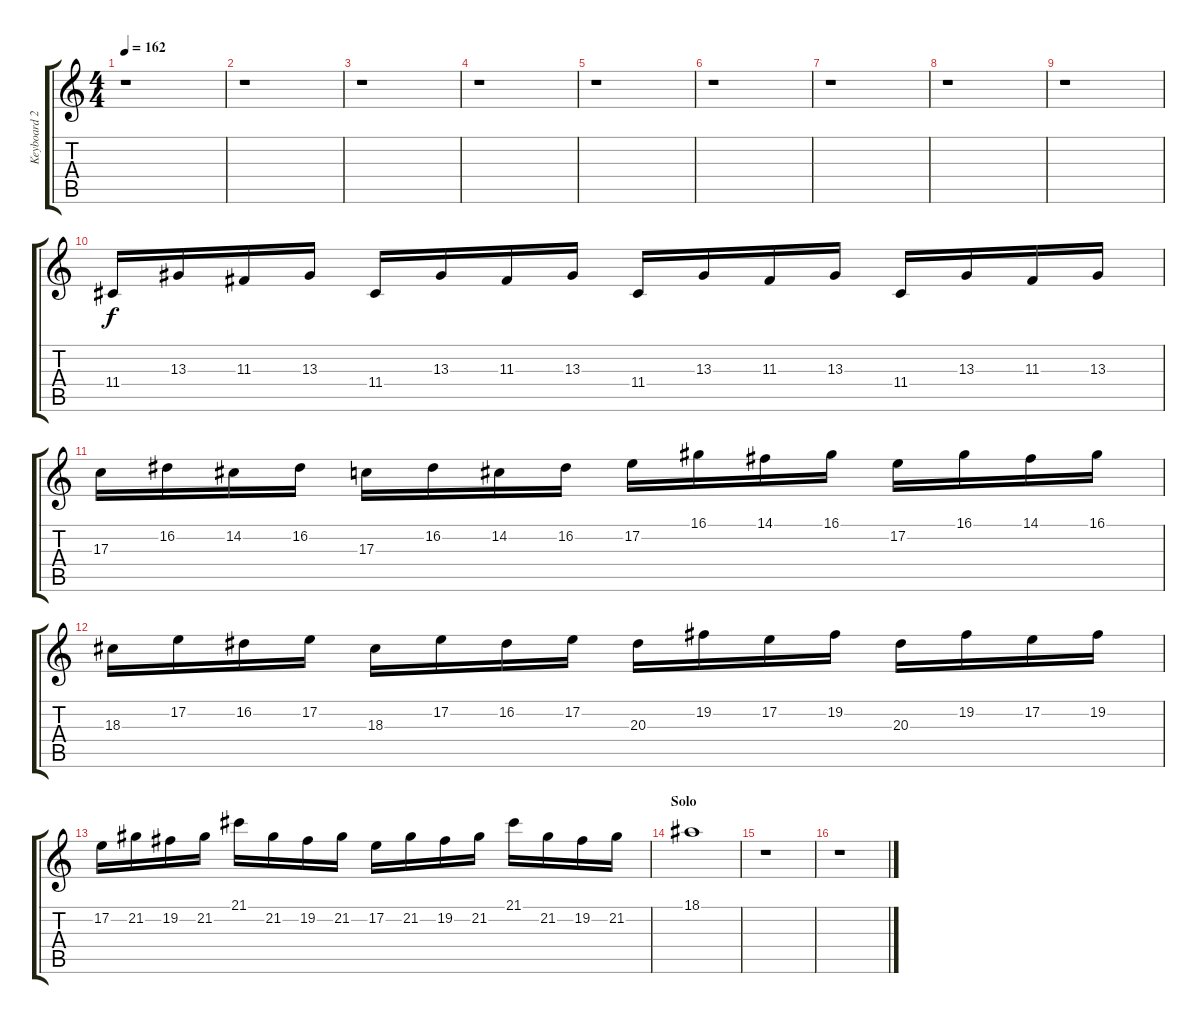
\track ("Keyboard 2" "Keyboard 2") {instrument harpsichord}
\staff {score tabs}
\tuning (E4 B3 G3 D3 A2 E2) {hide}
\ts (4 4)
\tempo 162
\clef g2
\ks c
r.1{dy f} |
r.1 |
r.1 |
r.1 |
r.1 |
r.1 |
r.1 |
r.1 |
r.1 |
\section ("" "")
11.4.16{volume 14} 13.3.16 11.3.16 13.3.16 11.4.16 13.3.16 11.3.16 13.3.16 11.4.16 13.3.16 11.3.16 13.3.16 11.4.16 13.3.16 11.3.16 13.3.16 |
17.3.16 16.2.16 14.2.16 16.2.16 17.3.16 16.2.16 14.2.16 16.2.16 17.2.16 16.1.16 14.1.16 16.1.16 17.2.16 16.1.16 14.1.16 16.1.16 |
18.3.16 17.2.16 16.2.16 17.2.16 18.3.16 17.2.16 16.2.16 17.2.16 20.3.16 19.2.16 17.2.16 19.2.16 20.3.16 19.2.16 17.2.16 19.2.16 |
17.2.16 21.2.16 19.2.16 21.2.16 21.1.16 21.2.16 19.2.16 21.2.16 17.2.16 21.2.16 19.2.16 21.2.16 21.1.16 21.2.16 19.2.16 21.2.16 |
\section ("" "Solo")
18.1.1 |
r.1 |
r.1
